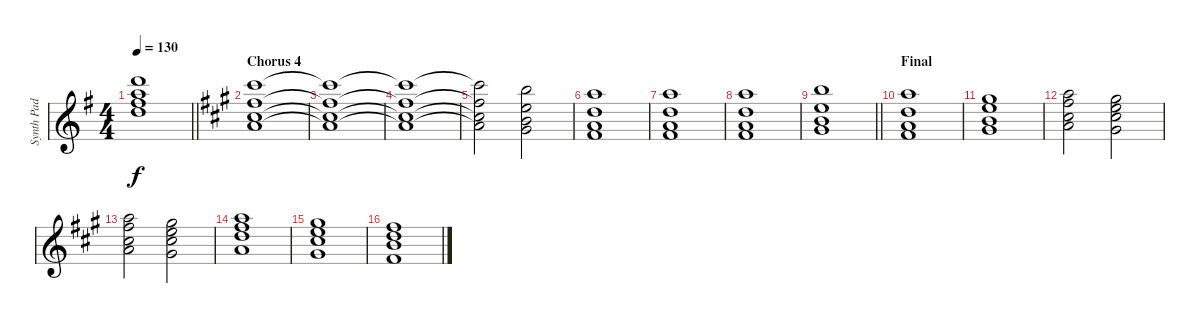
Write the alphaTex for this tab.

\track ("Synth Pad" "Synth Pad") {instrument synthstrings1}
\staff {score}
\tuning (E5 B4 G4 D4 A3 E3) {hide}
\ts (4 4)
\tempo 130
\clef g2
\barLineRight lightlight
\ks eminor
(2.1 3.2 14.3 24.4).1{dy f} |
\section ("" "Chorus 4")
\ks f#minor
(2.1 2.2 18.3 7.4).1 |
(2.1{t} 2.2{t} 18.3{t} 7.4{t}).1 |
(2.1{t} 2.2{t} 18.3{t} 7.4{t}).1 |
(2.1{t} 2.2{t} 18.3{t} 7.4{t}).2 (7.1 5.2 4.3 6.4).2 |
(5.1 3.2 2.3 4.4).1 |
(5.1 3.2 2.3 4.4).1 |
(5.1 3.2 2.3 4.4).1 |
\barLineRight lightlight
(0.1 0.2 1.3 21.4).1 |
\section ("" "Final")
(5.1 3.2 2.3 4.4).1 |
(0.1 0.2 1.3 18.4).1 |
(2.1 2.2 2.3 19.4).2 (0.1 6.3 18.4 11.5).2 |
(2.1 2.2 2.3 19.4).2 (0.1 2.2 13.3 6.4).2 |
(2.1 3.2 2.3 19.4).1 |
(0.1 2.2 1.3 18.4).1 |
(2.1 0.2 7.3 4.4).1
